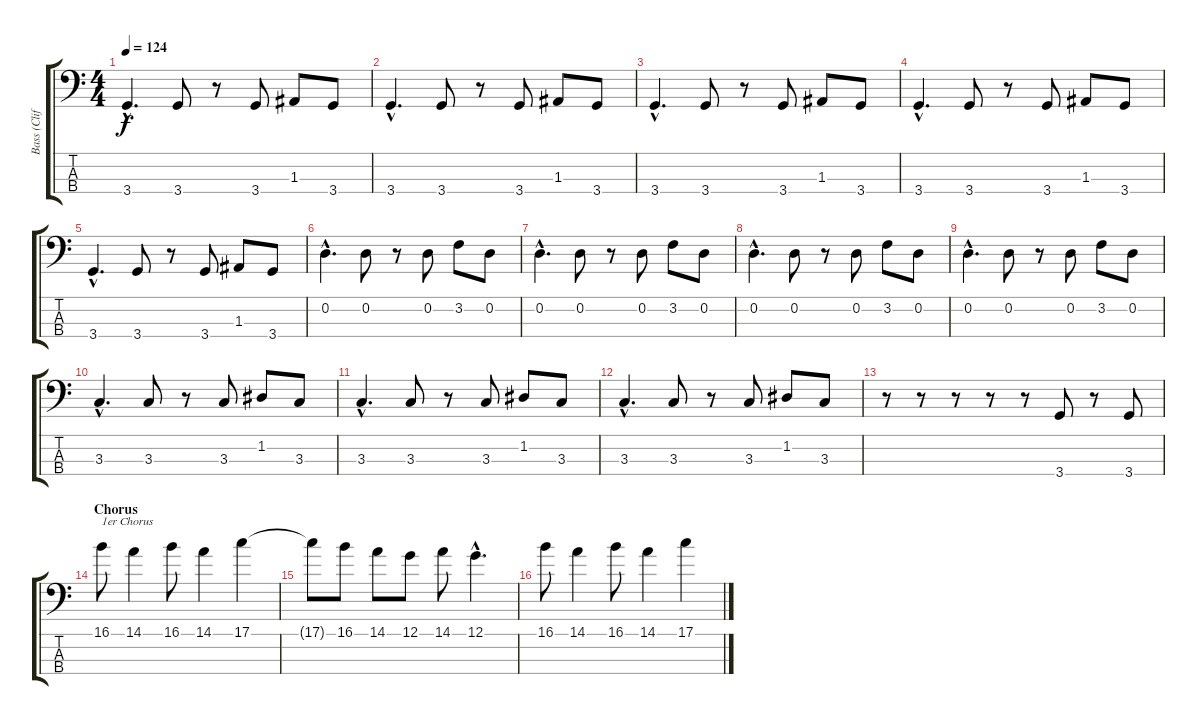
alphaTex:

\track ("Bass (Cliff W.)" "Bass (Clif") {instrument electricbassfinger}
\staff {score tabs}
\tuning (G2 D2 A1 E1) {hide}
\ts (4 4)
\tempo 124
\clef f4
\ks c
3.4{hac}.4{d dy f} 3.4.8 r.8 3.4.8 1.3.8 3.4.8 |
3.4{hac}.4{d} 3.4.8 r.8 3.4.8 1.3.8 3.4.8 |
3.4{hac}.4{d} 3.4.8 r.8 3.4.8 1.3.8 3.4.8 |
3.4{hac}.4{d} 3.4.8 r.8 3.4.8 1.3.8 3.4.8 |
3.4{hac}.4{d} 3.4.8 r.8 3.4.8 1.3.8 3.4.8 |
0.2{hac}.4{d} 0.2.8 r.8 0.2.8 3.2.8 0.2.8 |
0.2{hac}.4{d} 0.2.8 r.8 0.2.8 3.2.8 0.2.8 |
0.2{hac}.4{d} 0.2.8 r.8 0.2.8 3.2.8 0.2.8 |
0.2{hac}.4{d} 0.2.8 r.8 0.2.8 3.2.8 0.2.8 |
3.3{hac}.4{d} 3.3.8 r.8 3.3.8 1.2.8 3.3.8 |
3.3{hac}.4{d} 3.3.8 r.8 3.3.8 1.2.8 3.3.8 |
3.3{hac}.4{d} 3.3.8 r.8 3.3.8 1.2.8 3.3.8 |
r.8 r.8 r.8 r.8 r.8 3.4.8 r.8 3.4.8 |
\section ("" "Chorus")
16.1.8{txt "1er Chorus"} 14.1.4 16.1.8 14.1.4 17.1.4 |
17.1{t}.8 16.1.8 14.1.8 12.1.8 14.1.8 12.1{hac}.4{d} |
16.1.8 14.1.4 16.1.8 14.1.4 17.1.4
